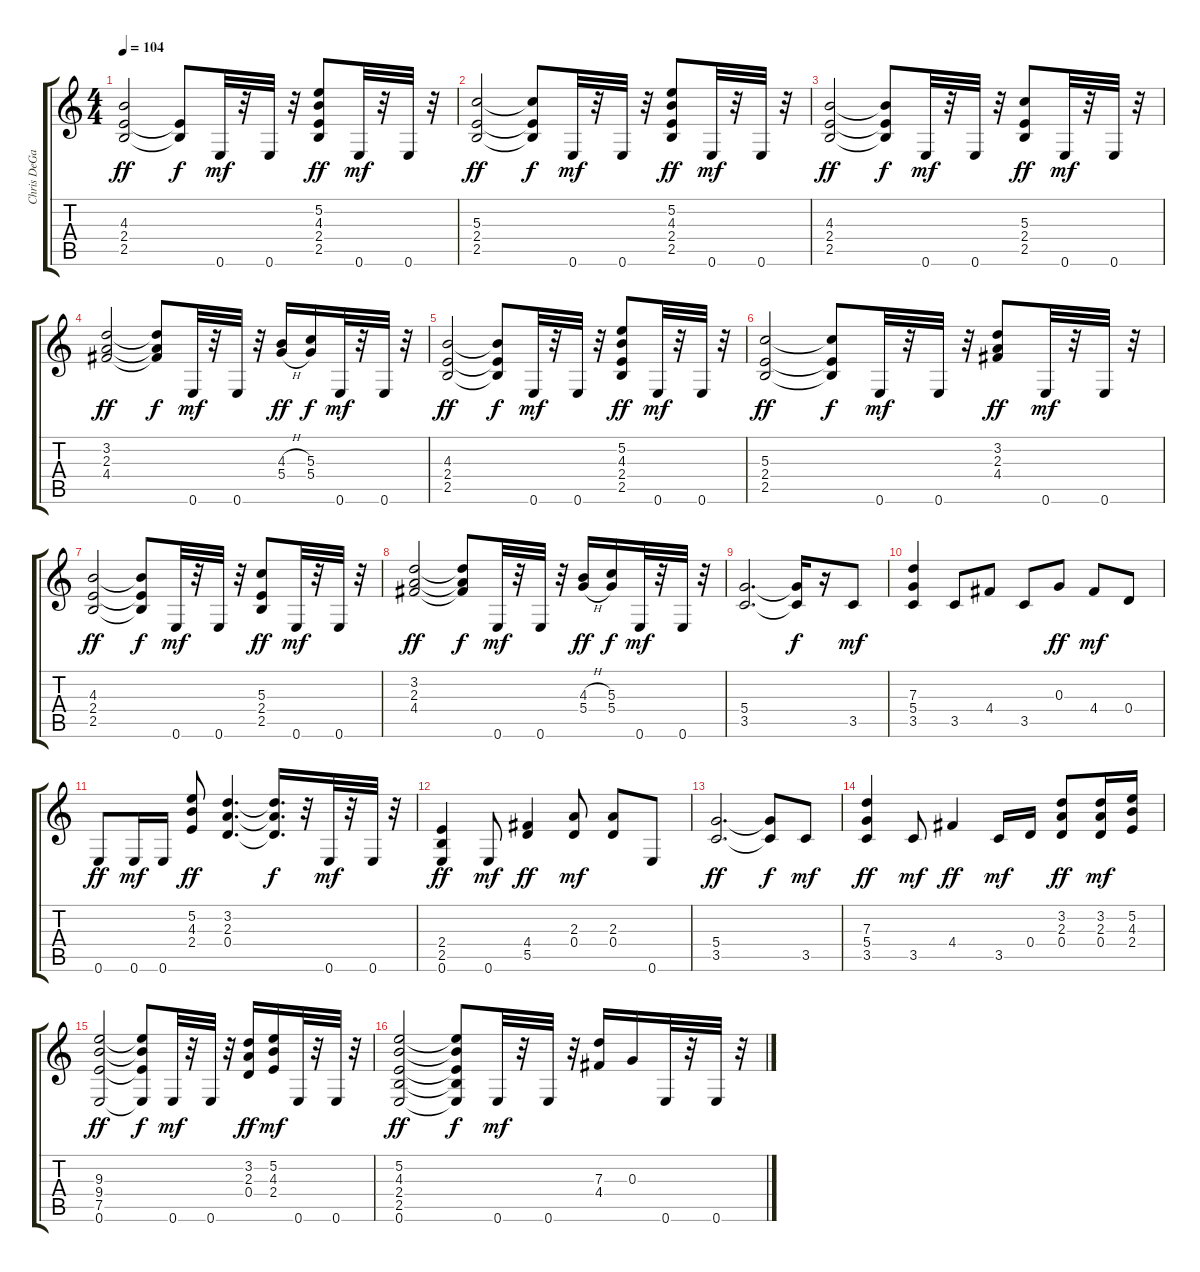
\track ("Chris DeGarmo" "Chris DeGa") {instrument distortionguitar}
\staff {score tabs}
\tuning (E4 B3 G3 D3 A2 E2) {hide}
\ts (4 4)
\tempo 104
\clef g2
\ks c
(4.3 2.4 2.5).2{dy ff} (2.4{t} 2.5{t}).8{dy f} 0.6.32{dy mf} r.32 0.6.32 r.32 (5.2 4.3 2.4 2.5).8{dy ff} 0.6.32{dy mf} r.32 0.6.32 r.32 |
(5.3 2.4 2.5).2{dy ff} (5.3{t} 2.4{t} 2.5{t}).8{dy f} 0.6.32{dy mf} r.32 0.6.32 r.32 (5.2 4.3 2.4 2.5).8{dy ff} 0.6.32{dy mf} r.32 0.6.32 r.32 |
(4.3 2.4 2.5).2{dy ff} (4.3{t} 2.4{t} 2.5{t}).8{dy f} 0.6.32{dy mf} r.32 0.6.32 r.32 (5.3 2.4 2.5).8{dy ff} 0.6.32{dy mf} r.32 0.6.32 r.32 |
(3.2 2.3 4.4).2{dy ff} (3.2{t} 2.3{t} 4.4{t}).8{dy f} 0.6.32{dy mf} r.32 0.6.32 r.32 (4.3{h} 5.4{h}).16{dy ff} (5.3 5.4).16{dy f} 0.6.32{dy mf} r.32 0.6.32 r.32 |
(4.3 2.4 2.5).2{dy ff} (4.3{t} 2.4{t} 2.5{t}).8{dy f} 0.6.32{dy mf} r.32 0.6.32 r.32 (5.2 4.3 2.4 2.5).8{dy ff} 0.6.32{dy mf} r.32 0.6.32 r.32 |
(5.3 2.4 2.5).2{dy ff} (5.3{t} 2.4{t} 2.5{t}).8{dy f} 0.6.32{dy mf} r.32 0.6.32 r.32 (3.2 2.3 4.4).8{dy ff} 0.6.32{dy mf} r.32 0.6.32 r.32 |
(4.3 2.4 2.5).2{dy ff} (4.3{t} 2.4{t} 2.5{t}).8{dy f} 0.6.32{dy mf} r.32 0.6.32 r.32 (5.3 2.4 2.5).8{dy ff} 0.6.32{dy mf} r.32 0.6.32 r.32 |
(3.2 2.3 4.4).2{dy ff} (3.2{t} 2.3{t} 4.4{t}).8{dy f} 0.6.32{dy mf} r.32 0.6.32 r.32 (4.3{h} 5.4{h}).16{dy ff} (5.3 5.4).16{dy f} 0.6.32{dy mf} r.32 0.6.32 r.32 |
(5.4 3.5).2{d} (5.4{t} 3.5{t}).16{dy f} r.16 3.5.8{dy mf} |
(7.3 5.4 3.5).4 3.5.8 4.4.8 3.5.8 0.3.8{dy ff} 4.4.8{dy mf} 0.4.8 |
0.6.8{dy ff} 0.6.16{dy mf} 0.6.16 (5.2 4.3 2.4).8{dy ff} (3.2 2.3 0.4).4{d} (3.2{t} 2.3{t} 0.4{t}).16{d dy f} r.32 0.6.32{dy mf} r.32 0.6.32 r.32 |
(2.4 2.5 0.6).4{dy ff} 0.6.8{dy mf} (4.4 5.5).4{dy ff} (2.3 0.4).8{dy mf} (2.3 0.4).8 0.6.8 |
(5.4 3.5).2{d dy ff} (5.4{t} 3.5{t}).8{dy f} 3.5.8{dy mf} |
(7.3 5.4 3.5).4{dy ff} 3.5.8{dy mf} 4.4.4{dy ff} 3.5.16{dy mf} 0.4.16 (3.2 2.3 0.4).8{dy ff} (3.2 2.3 0.4).16{dy mf} (5.2 4.3 2.4).16 |
(9.3 9.4 7.5 0.6).2{dy ff} (9.3{t} 9.4{t} 7.5{t} 0.6{t}).8{dy f} 0.6.32{dy mf} r.32 0.6.32 r.32 (3.2 2.3 0.4).16{dy ff} (5.2 4.3 2.4).16{dy mf} 0.6.32 r.32 0.6.32 r.32 |
(5.2 4.3 2.4 2.5 0.6).2{dy ff} (5.2{t} 4.3{t} 2.4{t} 2.5{t} 0.6{t}).8{dy f} 0.6.32{dy mf} r.32 0.6.32 r.32 (7.3 4.4).16 0.3.16 0.6.32 r.32 0.6.32 r.32
